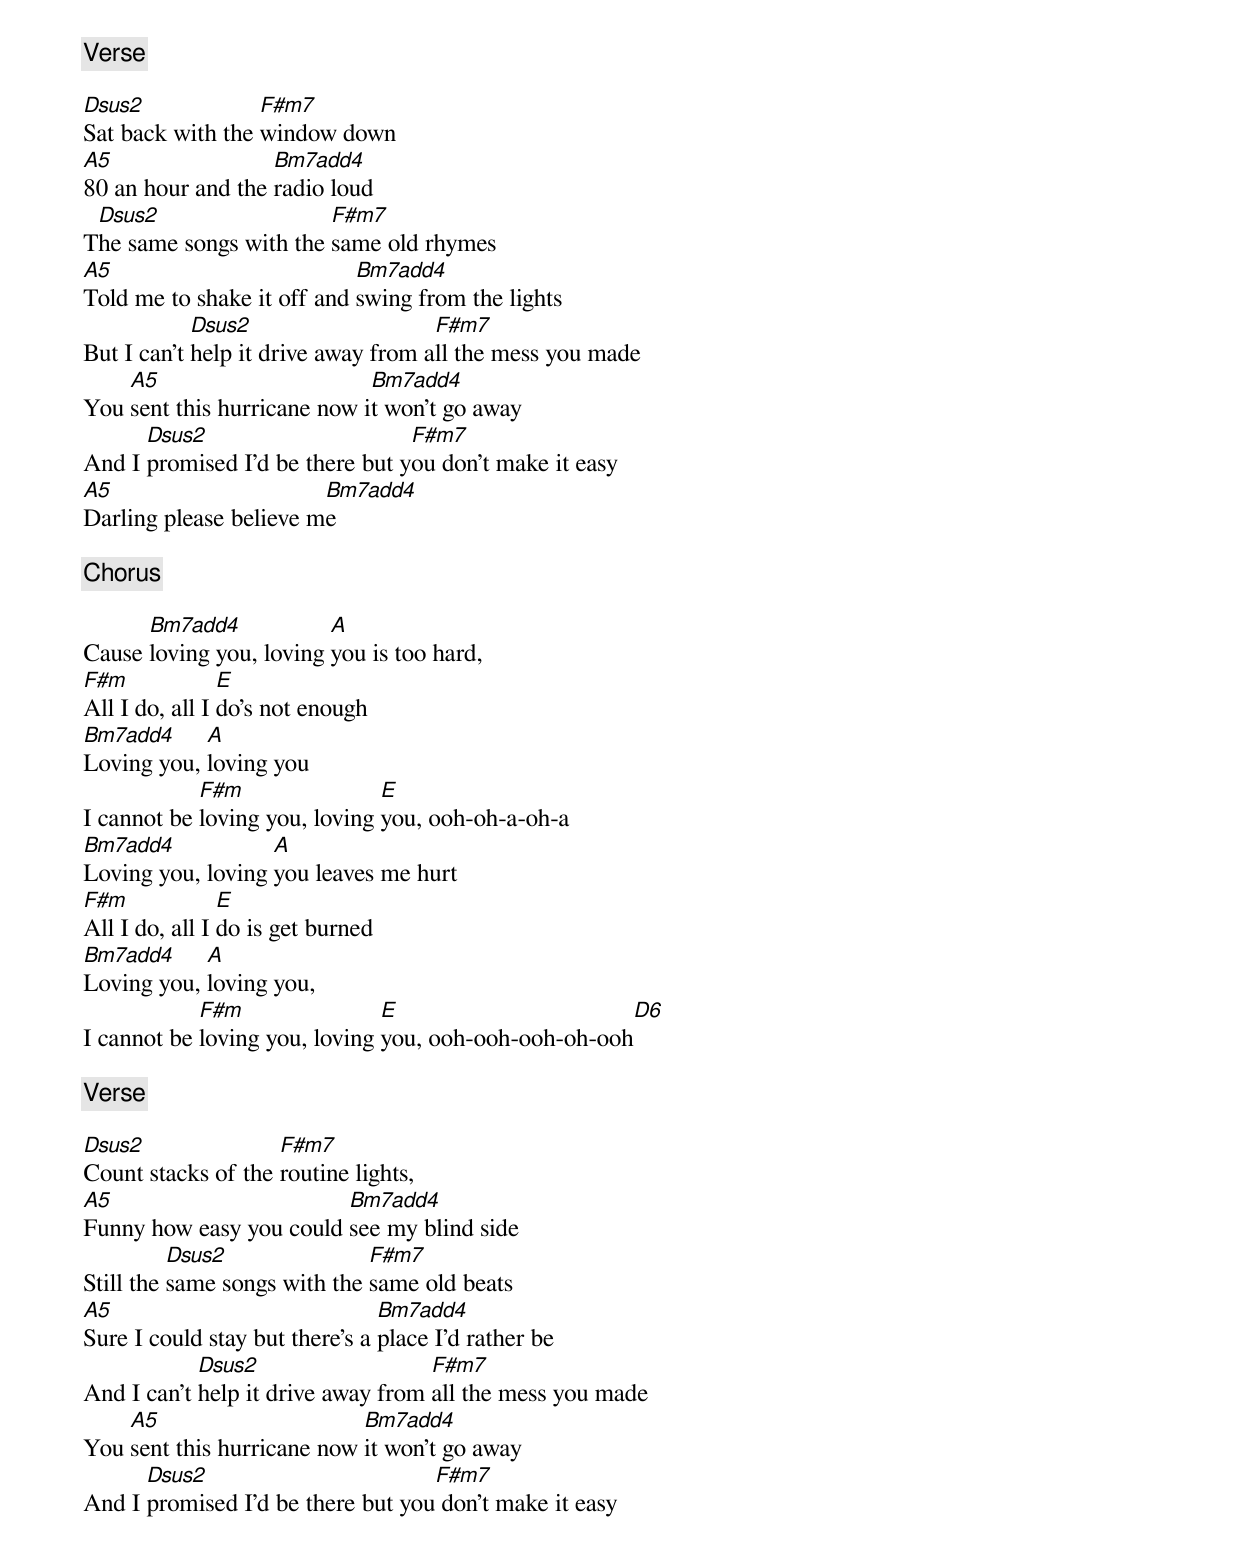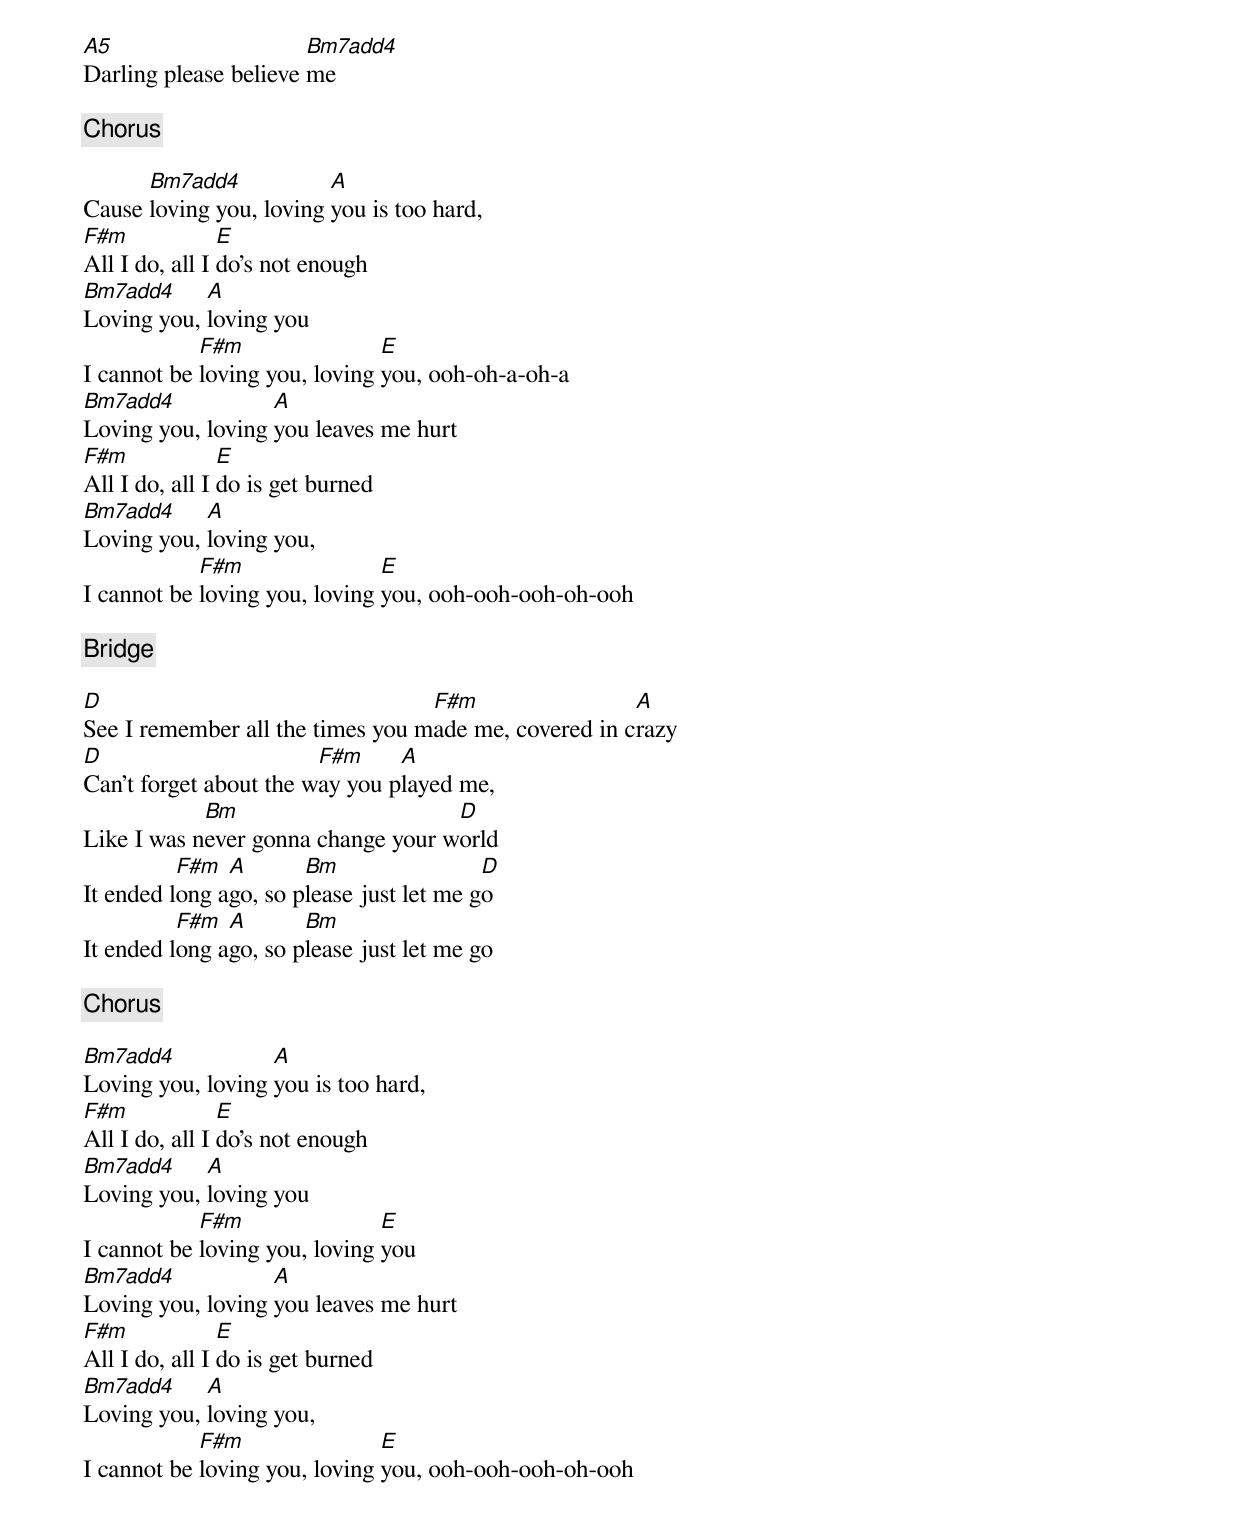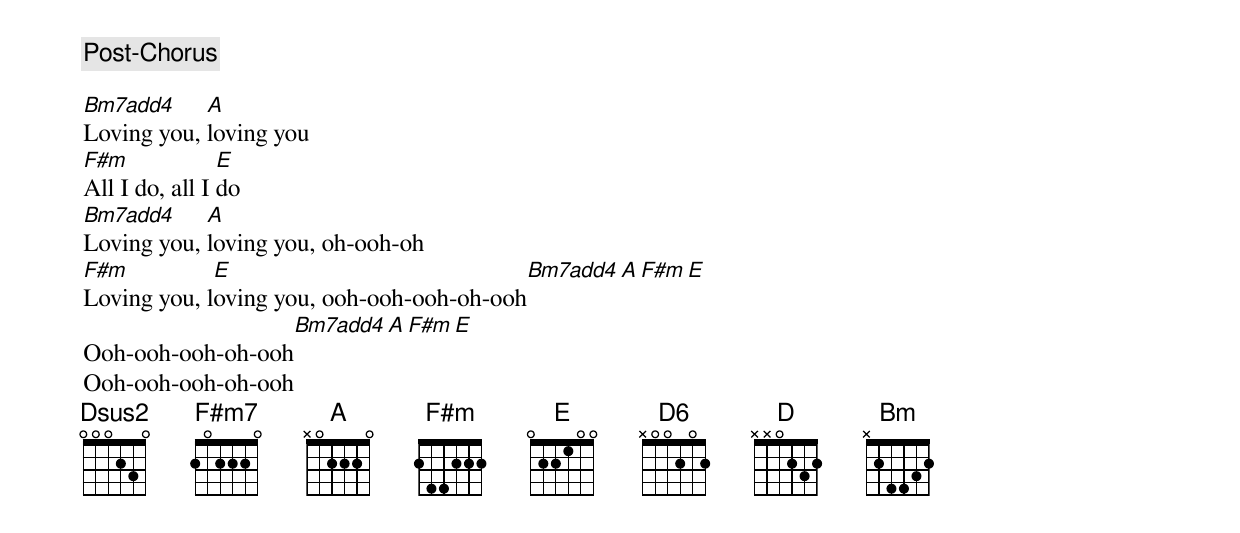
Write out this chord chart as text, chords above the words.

[Verse]

Dsus2             F#m7
Sat back with the window down
A5                 Bm7add4
80 an hour and the radio loud
 Dsus2                  F#m7
The same songs with the same old rhymes
A5                          Bm7add4
Told me to shake it off and swing from the lights
            Dsus2                    F#m7
But I can’t help it drive away from all the mess you made
    A5                       Bm7add4
You sent this hurricane now it won’t go away
      Dsus2                      F#m7
And I promised I’d be there but you don’t make it easy
A5                      Bm7add4
Darling please believe me

[Chorus]

      Bm7add4            A
Cause loving you, loving you is too hard,
F#m             E
All I do, all I do’s not enough
Bm7add4     A
Loving you, loving you
            F#m                E
I cannot be loving you, loving you, ooh-oh-a-oh-a
Bm7add4            A
Loving you, loving you leaves me hurt
F#m             E
All I do, all I do is get burned
Bm7add4     A
Loving you, loving you,
            F#m                E                       D6
I cannot be loving you, loving you, ooh-ooh-ooh-oh-ooh

[Verse]

Dsus2               F#m7
Count stacks of the routine lights,
A5                       Bm7add4
Funny how easy you could see my blind side
          Dsus2               F#m7
Still the same songs with the same old beats
A5                              Bm7add4
Sure I could stay but there’s a place I’d rather be
            Dsus2                   F#m7
And I can’t help it drive away from all the mess you made
    A5                      Bm7add4
You sent this hurricane now it won’t go away
      Dsus2                        F#m7
And I promised I’d be there but you don’t make it easy
A5                     Bm7add4
Darling please believe me

[Chorus]

      Bm7add4            A
Cause loving you, loving you is too hard,
F#m             E
All I do, all I do’s not enough
Bm7add4     A
Loving you, loving you
            F#m                E
I cannot be loving you, loving you, ooh-oh-a-oh-a
Bm7add4            A
Loving you, loving you leaves me hurt
F#m             E
All I do, all I do is get burned
Bm7add4     A
Loving you, loving you,
            F#m                E
I cannot be loving you, loving you, ooh-ooh-ooh-oh-ooh

[Bridge]

D                                 F#m                 A
See I remember all the times you made me, covered in crazy
D                       F#m     A
Can’t forget about the way you played me,
            Bm                      D
Like I was never gonna change your world
          F#m  A       Bm                 D
It ended long ago, so please just let me go
          F#m  A       Bm
It ended long ago, so please just let me go

[Chorus]

Bm7add4            A
Loving you, loving you is too hard,
F#m             E
All I do, all I do’s not enough
Bm7add4     A
Loving you, loving you
            F#m                E
I cannot be loving you, loving you
Bm7add4            A
Loving you, loving you leaves me hurt
F#m             E
All I do, all I do is get burned
Bm7add4     A
Loving you, loving you,
            F#m                E
I cannot be loving you, loving you, ooh-ooh-ooh-oh-ooh

[Post-Chorus]

Bm7add4     A
Loving you, loving you
F#m             E
All I do, all I do
Bm7add4     A
Loving you, loving you, oh-ooh-oh
F#m          E                             Bm7add4  A F#m E
Loving you, loving you, ooh-ooh-ooh-oh-ooh
                   Bm7add4  A F#m E
Ooh-ooh-ooh-oh-ooh
Ooh-ooh-ooh-oh-ooh
